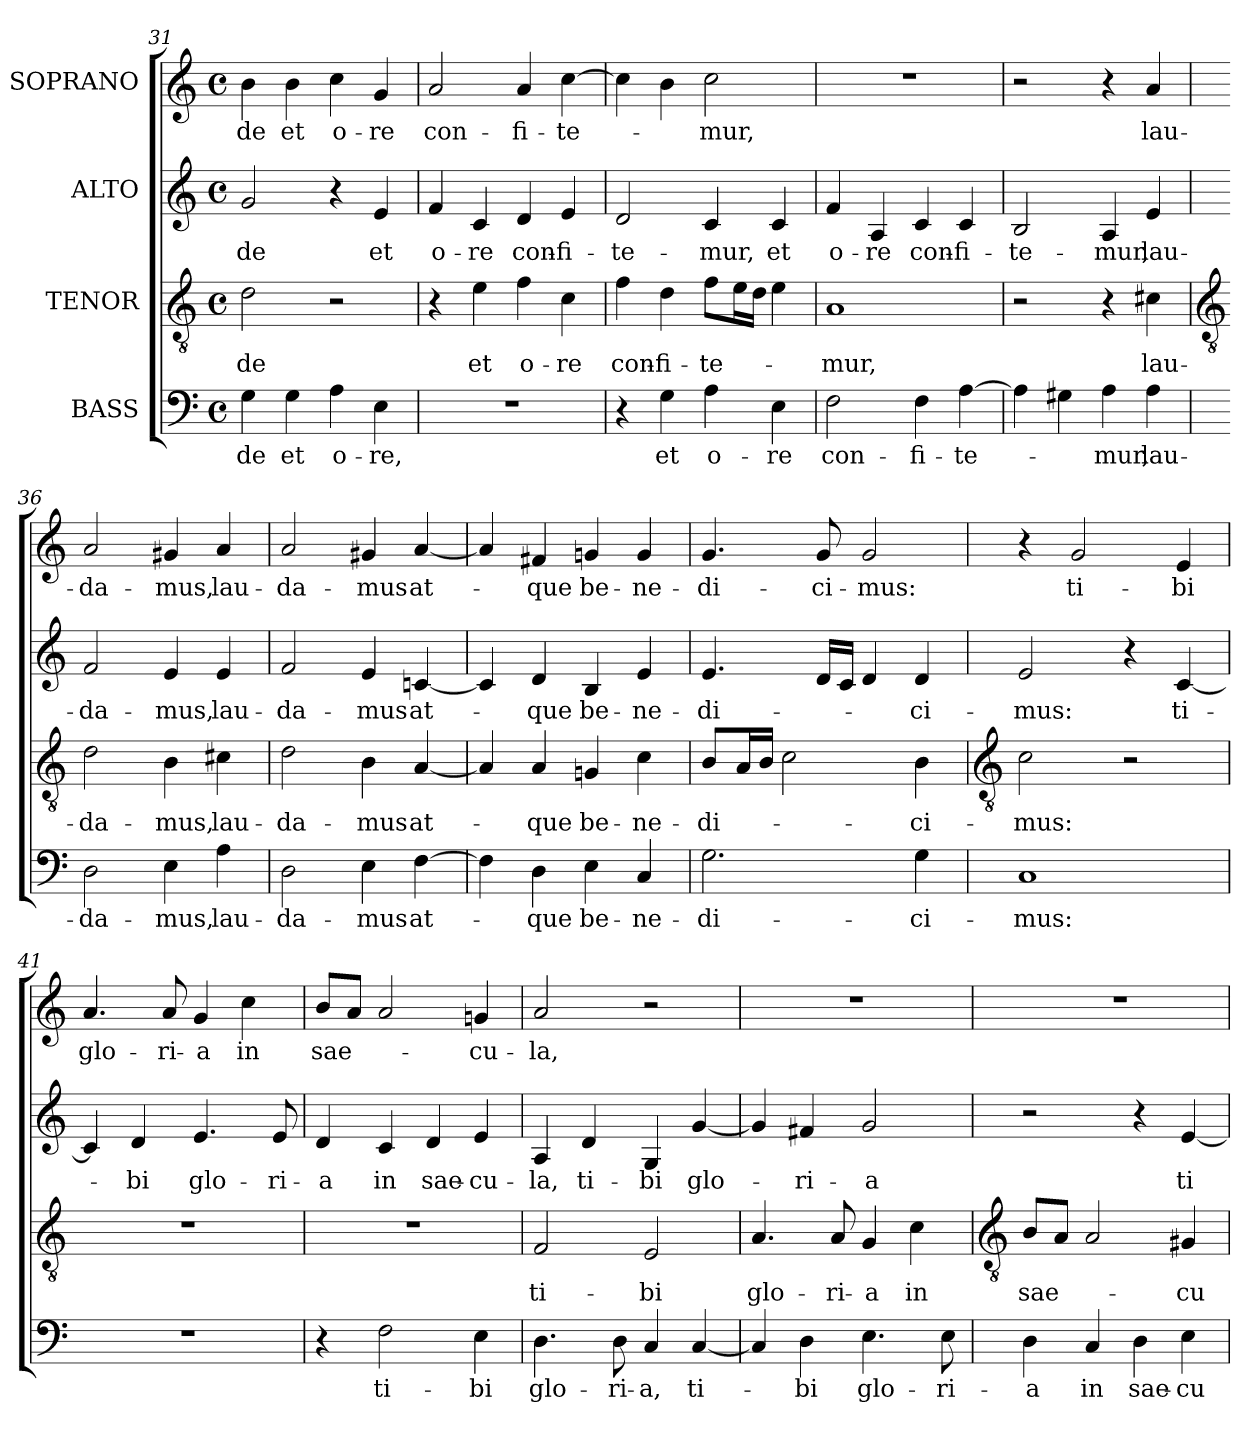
**kern	**text	**kern	**text	**kern	**text	**kern	**text
*part4	*part4	*part3	*part3	*part2	*part2	*part1	*part1
*staff4	*staff4	*staff3	*staff3	*staff2	*staff2	*staff1	*staff1
*I"BASS	*	*I"TENOR	*	*I"ALTO	*	*I"SOPRANO	*
!!LO:LB:g=z
*clefF4	*	*clefGv2	*	*clefG2	*	*clefG2	*
*k[]	*	*k[]	*	*k[]	*	*k[]	*
*C:	*	*C:	*	*C:	*	*C:	*
*M4/4	*	*M4/4	*	*M4/4	*	*M4/4	*
*met(c)	*	*met(c)	*	*met(c)	*	*met(c)	*
=31	=31	=31	=31	=31	=31	=31	=31
!	!LO:LY:b	!	!LO:LY:b	!	!LO:LY:b	!	!LO:LY:b
4G\	-de	2d\	-de	2g/	-de	4b\	-de
!	!LO:LY:b	!	!	!	!	!	!LO:LY:b
4G\	et	.	.	.	.	4b\	et
!	!LO:LY:b	!	!	!	!	!	!LO:LY:b
4A\	o-	2r	.	4r	.	4cc\	o-
!	!LO:LY:b	!	!	!	!LO:LY:b	!	!LO:LY:b
4E\	-re,	.	.	4e/	et	4g/	-re
=32	=32	=32	=32	=32	=32	=32	=32
!	!	!	!	!	!LO:LY:b	!	!LO:LY:b
1r	.	4r	.	4f/	o-	2a/	con-
!	!	!	!LO:LY:b	!	!LO:LY:b	!	!
.	.	4e\	et	4c/	-re	.	.
!	!	!	!LO:LY:b	!	!LO:LY:b	!	!LO:LY:b
.	.	4f\	o-	4d/	con-	4a/	-fi-
!	!	!	!LO:LY:b	!	!LO:LY:b	!	!LO:LY:b
.	.	4c\	-re	4e/	-fi-	[4cc\	-te-
=33	=33	=33	=33	=33	=33	=33	=33
!	!	!	!LO:LY:b	!	!LO:LY:b	!	!
4r	.	4f\	con-	2d/	-te-	4cc\]	.
!	!LO:LY:b	!	!LO:LY:b	!	!	!	!
4G\	et	4d\	-fi-	.	.	4b\	.
!	!LO:LY:b	!	!LO:LY:b	!	!LO:LY:b	!	!LO:LY:b
4A\	o-	8f\L	-te-	4c/	-mur,	2cc\	-mur,
.	.	16e\L	.	.	.	.	.
.	.	16d\JJ	.	.	.	.	.
!	!LO:LY:b	!	!	!	!LO:LY:b	!	!
4E\	-re	4e\	.	4c/	et	.	.
=34	=34	=34	=34	=34	=34	=34	=34
!	!LO:LY:b	!	!LO:LY:b	!	!LO:LY:b	!	!
2F\	con-	1A	-mur,	4f/	o-	1r	.
!	!	!	!	!	!LO:LY:b	!	!
.	.	.	.	4A/	-re	.	.
!	!LO:LY:b	!	!	!	!LO:LY:b	!	!
4F\	-fi-	.	.	4c/	con-	.	.
!	!LO:LY:b	!	!	!	!LO:LY:b	!	!
[4A\	-te-	.	.	4c/	-fi-	.	.
=35	=35	=35	=35	=35	=35	=35	=35
!	!	!	!	!	!LO:LY:b	!	!
4A\]	.	2r	.	2B/	-te-	2r	.
4G#X\	.	.	.	.	.	.	.
!	!LO:LY:b	!	!	!	!LO:LY:b	!	!
4A\	-mur,	4r	.	4A/	-mur,	4r	.
!	!LO:LY:b	!	!LO:LY:b	!	!LO:LY:b	!	!LO:LY:b
4A\	lau-	4c#X\	lau-	4e/	lau-	4a/	lau-
!!LO:LB:g=z
=36	=36	=36	=36	=36	=36	=36	=36
*	*	*clefGv2	*	*	*	*	*
!	!LO:LY:b	!	!LO:LY:b	!	!LO:LY:b	!	!LO:LY:b
2D\	-da-	2d\	-da-	2f/	-da-	2a/	-da-
!	!LO:LY:b	!	!LO:LY:b	!	!LO:LY:b	!	!LO:LY:b
4E\	-mus,	4B\	-mus,	4e/	-mus,	4g#X/	-mus,
!	!LO:LY:b	!	!LO:LY:b	!	!LO:LY:b	!	!LO:LY:b
4A\	lau-	4c#X\	lau-	4e/	lau-	4a/	lau-
=37	=37	=37	=37	=37	=37	=37	=37
!	!LO:LY:b	!	!LO:LY:b	!	!LO:LY:b	!	!LO:LY:b
2D\	-da-	2d\	-da-	2f/	-da-	2a/	-da-
!	!LO:LY:b	!	!LO:LY:b	!	!LO:LY:b	!	!LO:LY:b
4E\	-mus	4B\	-mus	4e/	-mus	4g#X/	-mus
!	!LO:LY:b	!	!LO:LY:b	!	!LO:LY:b	!	!LO:LY:b
[4F\	at-	[4A/	at-	[4cn/	at-	[4a/	at-
=38	=38	=38	=38	=38	=38	=38	=38
4F\]	.	4A/]	.	4c/]	.	4a/]	.
!	!LO:LY:b	!	!LO:LY:b	!	!LO:LY:b	!	!LO:LY:b
4D\	-que	4A/	-que	4d/	-que	4f#X/	-que
!	!LO:LY:b	!	!LO:LY:b	!	!LO:LY:b	!	!LO:LY:b
4E\	be-	4Gn/	be-	4B/	be-	4gn/	be-
!	!LO:LY:b	!	!LO:LY:b	!	!LO:LY:b	!	!LO:LY:b
4C/	-ne-	4c\	-ne-	4e/	-ne-	4g/	-ne-
=39	=39	=39	=39	=39	=39	=39	=39
!	!LO:LY:b	!	!LO:LY:b	!	!LO:LY:b	!	!LO:LY:b
2.G\	-di-	8B/L	-di-	4.e/	-di-	4.g/	-di-
.	.	16A/L	.	.	.	.	.
.	.	16B/JJ	.	.	.	.	.
.	.	2c\	.	.	.	.	.
!	!	!	!	!	!	!	!LO:LY:b
.	.	.	.	16d/LL	.	8g/	-ci-
.	.	.	.	16c/JJ	.	.	.
!	!	!	!	!	!	!	!LO:LY:b
.	.	.	.	4d/	.	2g/	-mus:
!	!LO:LY:b	!	!LO:LY:b	!	!LO:LY:b	!	!
4G\	-ci-	4B\	-ci-	4d/	-ci-	.	.
!!LO:LB:g=z
=40	=40	=40	=40	=40	=40	=40	=40
*	*	*clefGv2	*	*	*	*	*
!	!LO:LY:b	!	!LO:LY:b	!	!LO:LY:b	!	!
1C	-mus:	2c\	-mus:	2e/	-mus:	4r	.
!	!	!	!	!	!	!	!LO:LY:b
.	.	.	.	.	.	2g/	ti-
.	.	2r	.	4r	.	.	.
!	!	!	!	!	!LO:LY:b	!	!LO:LY:b
.	.	.	.	[4c/	ti-	4e/	-bi
=41	=41	=41	=41	=41	=41	=41	=41
!	!	!	!	!	!	!	!LO:LY:b
1r	.	1r	.	4c/]	.	4.a/	glo-
!	!	!	!	!	!LO:LY:b	!	!
.	.	.	.	4d/	-bi	.	.
!	!	!	!	!	!	!	!LO:LY:b
.	.	.	.	.	.	8a/	-ri-
!	!	!	!	!	!LO:LY:b	!	!LO:LY:b
.	.	.	.	4.e/	glo-	4g/	-a
!	!	!	!	!	!	!	!LO:LY:b
.	.	.	.	.	.	4cc\	in
!	!	!	!	!	!LO:LY:b	!	!
.	.	.	.	8e/	-ri-	.	.
=42	=42	=42	=42	=42	=42	=42	=42
!	!	!	!	!	!LO:LY:b	!	!LO:LY:b
4r	.	1r	.	4d/	-a	8b/L	sae-
.	.	.	.	.	.	8a/J	.
!	!LO:LY:b	!	!	!	!LO:LY:b	!	!
2F\	ti-	.	.	4c/	in	2a/	.
!	!	!	!	!	!LO:LY:b	!	!
.	.	.	.	4d/	sae-	.	.
!	!LO:LY:b	!	!	!	!LO:LY:b	!	!LO:LY:b
4E\	-bi	.	.	4e/	-cu-	4gn/	-cu-
=43	=43	=43	=43	=43	=43	=43	=43
!	!LO:LY:b	!	!LO:LY:b	!	!LO:LY:b	!	!LO:LY:b
4.D\	glo-	2F/	ti-	4A/	-la,	2a/	-la,
!	!	!	!	!	!LO:LY:b	!	!
.	.	.	.	4d/	ti-	.	.
!	!LO:LY:b	!	!	!	!	!	!
8D\	-ri-	.	.	.	.	.	.
!	!LO:LY:b	!	!LO:LY:b	!	!LO:LY:b	!	!
4C/	-a,	2E/	-bi	4G/	-bi	2r	.
!	!LO:LY:b	!	!	!	!LO:LY:b	!	!
[4C/	ti-	.	.	[4g/	glo-	.	.
=44	=44	=44	=44	=44	=44	=44	=44
!	!	!	!LO:LY:b	!	!	!	!
4C/]	.	4.A/	glo-	4g/]	.	1r	.
!	!LO:LY:b	!	!	!	!LO:LY:b	!	!
4D\	-bi	.	.	4f#X/	-ri-	.	.
!	!	!	!LO:LY:b	!	!	!	!
.	.	8A/	-ri-	.	.	.	.
!	!LO:LY:b	!	!LO:LY:b	!	!LO:LY:b	!	!
4.E\	glo-	4G/	-a	2g/	-a	.	.
!	!	!	!LO:LY:b	!	!	!	!
.	.	4c\	in	.	.	.	.
!	!LO:LY:b	!	!	!	!	!	!
8E\	-ri-	.	.	.	.	.	.
!!LO:LB:g=z
=45	=45	=45	=45	=45	=45	=45	=45
*	*	*clefGv2	*	*	*	*	*
!	!LO:LY:b	!	!LO:LY:b	!	!	!	!
4D\	-a	8B/L	sae-	2r	.	1r	.
.	.	8A/J	.	.	.	.	.
!	!LO:LY:b	!	!	!	!	!	!
4C/	in	2A/	.	.	.	.	.
!	!LO:LY:b	!	!	!	!	!	!
4D\	sae-	.	.	4r	.	.	.
!	!LO:LY:b	!	!LO:LY:b	!	!LO:LY:b	!	!
4E\	-cu-	4G#X/	-cu-	[4e/	ti-	.	.
=	=	=	=	=	=	=	=
*-	*-	*-	*-	*-	*-	*-	*-
